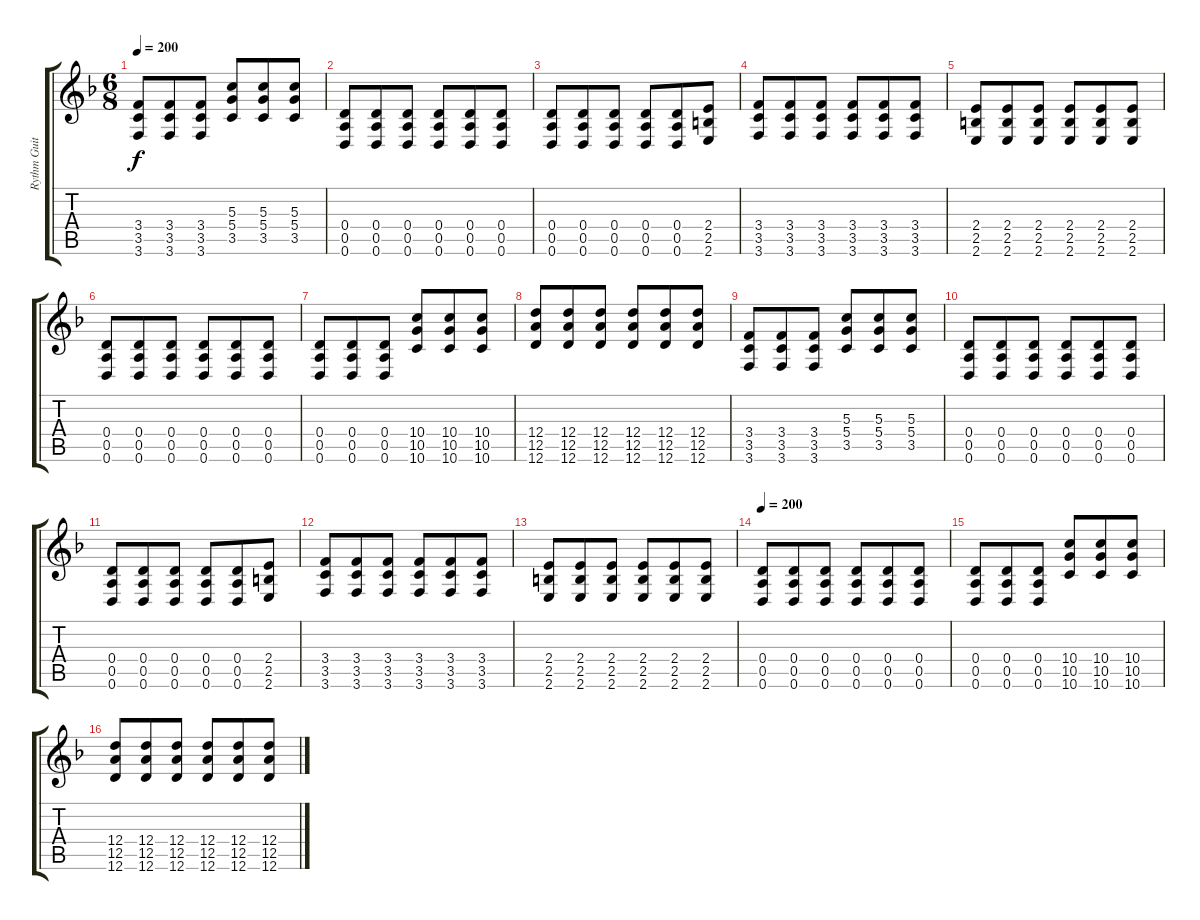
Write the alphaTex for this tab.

\track ("Rythm Guitar" "Rythm Guit") {instrument distortionguitar}
\staff {score tabs}
\tuning (E4 B3 G3 D3 A2 D2) {hide}
\ts (6 8)
\tempo 200
\clef g2
\ks dminor
(3.4 3.5 3.6).8{dy f} (3.4 3.5 3.6).8 (3.4 3.5 3.6).8 (5.3 5.4 3.5).8 (5.3 5.4 3.5).8 (5.3 5.4 3.5).8 |
(0.4 0.5 0.6).8 (0.4 0.5 0.6).8 (0.4 0.5 0.6).8 (0.4 0.5 0.6).8 (0.4 0.5 0.6).8 (0.4 0.5 0.6).8 |
(0.4 0.5 0.6).8 (0.4 0.5 0.6).8 (0.4 0.5 0.6).8 (0.4 0.5 0.6).8 (0.4 0.5 0.6).8 (2.4 2.5 2.6).8 |
(3.4 3.5 3.6).8 (3.4 3.5 3.6).8 (3.4 3.5 3.6).8 (3.4 3.5 3.6).8 (3.4 3.5 3.6).8 (3.4 3.5 3.6).8 |
(2.4 2.5 2.6).8 (2.4 2.5 2.6).8 (2.4 2.5 2.6).8 (2.4 2.5 2.6).8 (2.4 2.5 2.6).8 (2.4 2.5 2.6).8 |
(0.4 0.5 0.6).8 (0.4 0.5 0.6).8 (0.4 0.5 0.6).8 (0.4 0.5 0.6).8 (0.4 0.5 0.6).8 (0.4 0.5 0.6).8 |
(0.4 0.5 0.6).8 (0.4 0.5 0.6).8 (0.4 0.5 0.6).8 (10.4 10.5 10.6).8 (10.4 10.5 10.6).8 (10.4 10.5 10.6).8 |
(12.4 12.5 12.6).8 (12.4 12.5 12.6).8 (12.4 12.5 12.6).8 (12.4 12.5 12.6).8 (12.4 12.5 12.6).8 (12.4 12.5 12.6).8 |
(3.4 3.5 3.6).8 (3.4 3.5 3.6).8 (3.4 3.5 3.6).8 (5.3 5.4 3.5).8 (5.3 5.4 3.5).8 (5.3 5.4 3.5).8 |
(0.4 0.5 0.6).8 (0.4 0.5 0.6).8 (0.4 0.5 0.6).8 (0.4 0.5 0.6).8 (0.4 0.5 0.6).8 (0.4 0.5 0.6).8 |
(0.4 0.5 0.6).8 (0.4 0.5 0.6).8 (0.4 0.5 0.6).8 (0.4 0.5 0.6).8 (0.4 0.5 0.6).8 (2.4 2.5 2.6).8 |
(3.4 3.5 3.6).8 (3.4 3.5 3.6).8 (3.4 3.5 3.6).8 (3.4 3.5 3.6).8 (3.4 3.5 3.6).8 (3.4 3.5 3.6).8 |
(2.4 2.5 2.6).8 (2.4 2.5 2.6).8 (2.4 2.5 2.6).8 (2.4 2.5 2.6).8 (2.4 2.5 2.6).8 (2.4 2.5 2.6).8 |
\tempo 200
(0.4 0.5 0.6).8 (0.4 0.5 0.6).8 (0.4 0.5 0.6).8 (0.4 0.5 0.6).8 (0.4 0.5 0.6).8 (0.4 0.5 0.6).8 |
(0.4 0.5 0.6).8 (0.4 0.5 0.6).8 (0.4 0.5 0.6).8 (10.4 10.5 10.6).8 (10.4 10.5 10.6).8 (10.4 10.5 10.6).8 |
(12.4 12.5 12.6).8 (12.4 12.5 12.6).8 (12.4 12.5 12.6).8 (12.4 12.5 12.6).8 (12.4 12.5 12.6).8 (12.4 12.5 12.6).8
